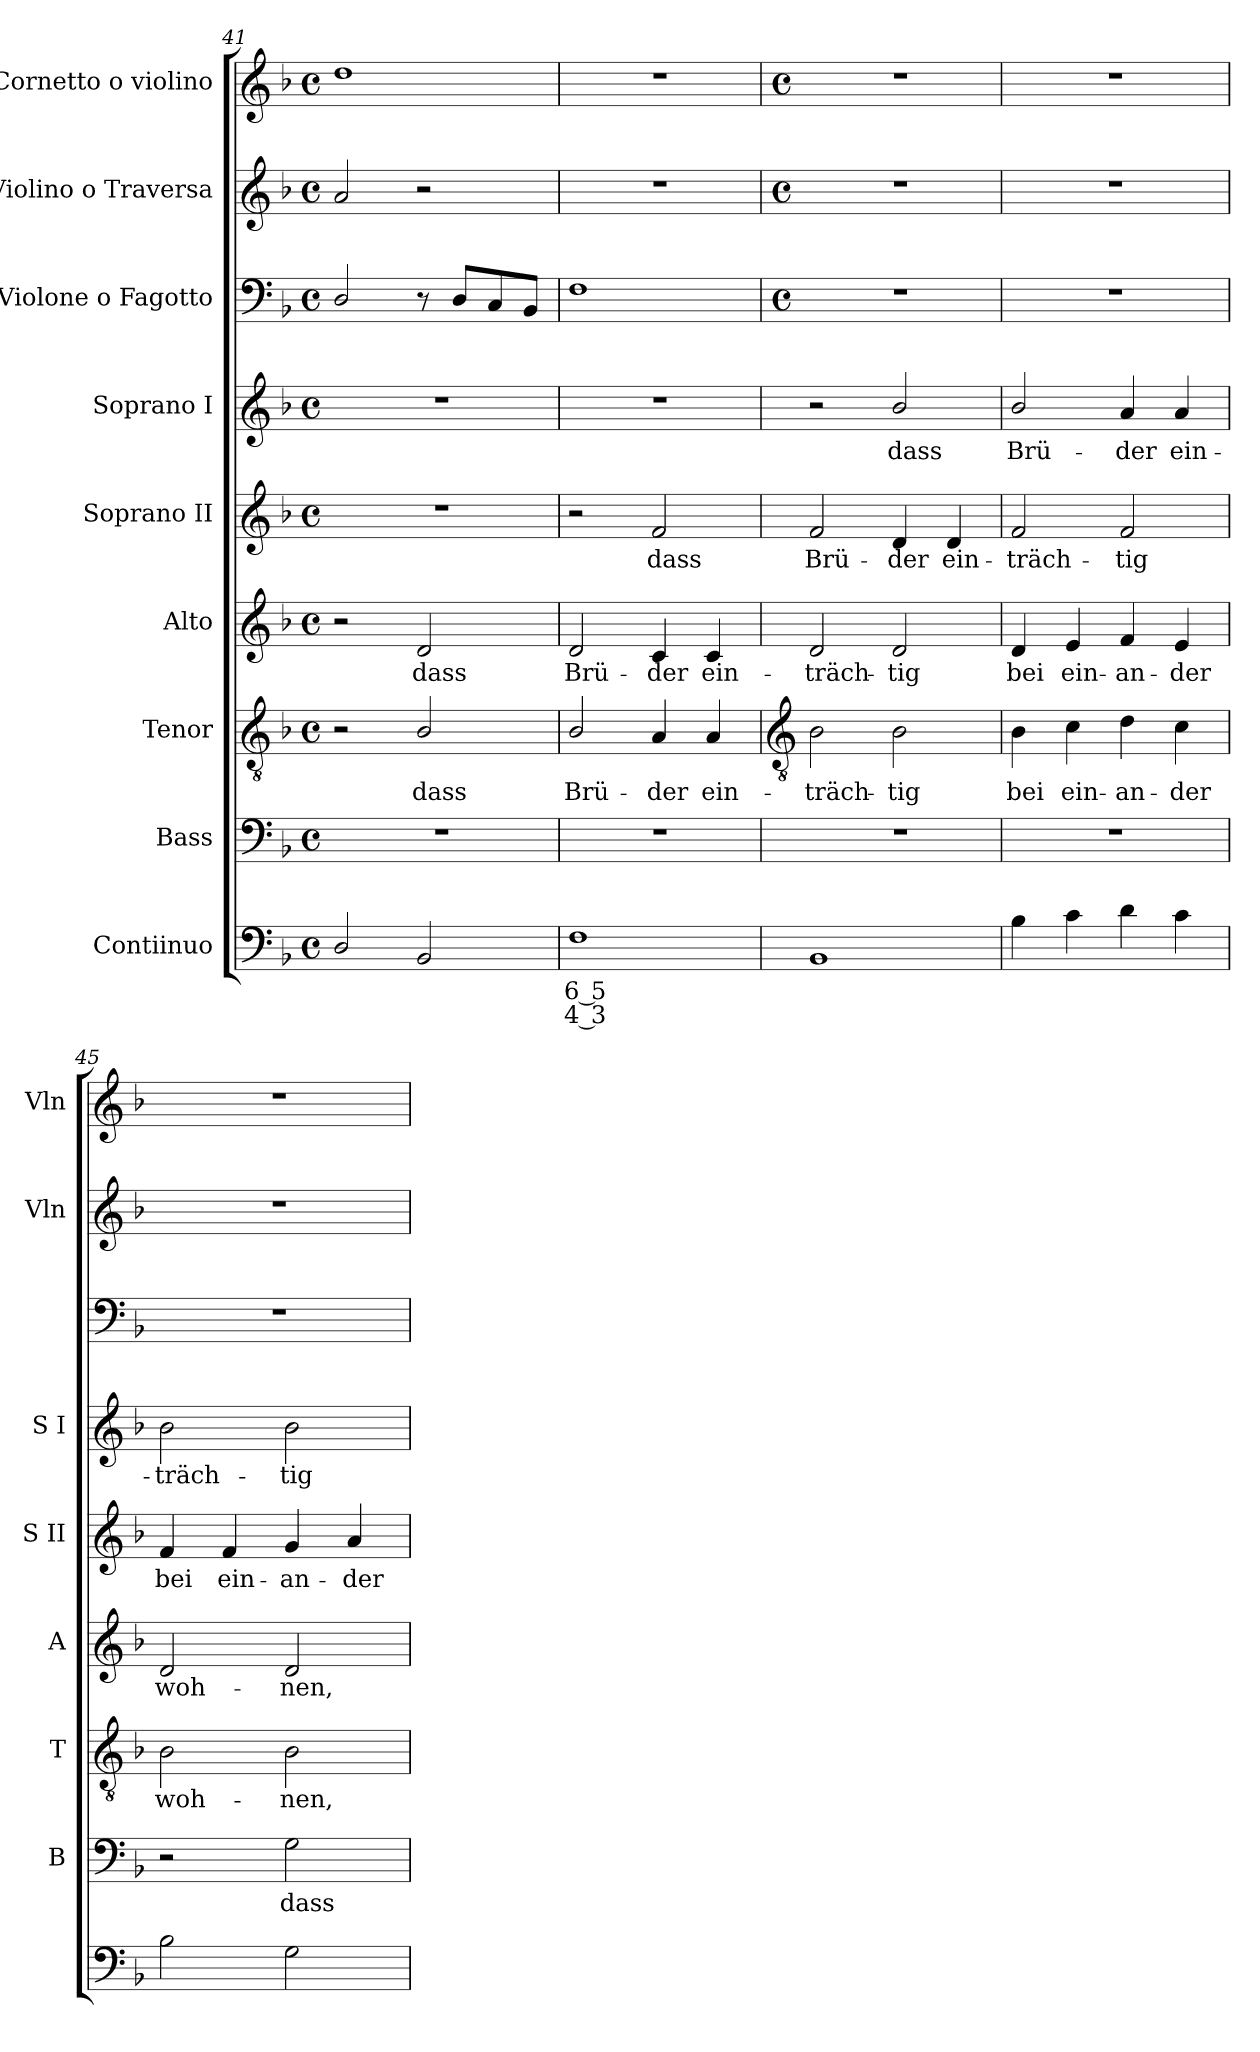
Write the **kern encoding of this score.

**kern	**text	**text	**kern	**text	**kern	**text	**kern	**text	**kern	**text	**kern	**text	**kern	**kern	**kern
*part9	*part9	*part9	*part8	*part8	*part7	*part7	*part6	*part6	*part5	*part5	*part4	*part4	*part3	*part2	*part1
*staff9	*staff9	*staff9	*staff8	*staff8	*staff7	*staff7	*staff6	*staff6	*staff5	*staff5	*staff4	*staff4	*staff3	*staff2	*staff1
*I"Contiinuo	*	*	*I"Bass	*	*I"Tenor	*	*I"Alto	*	*I"Soprano II	*	*I"Soprano I	*	*I"Violone o Fagotto	*I"Violino o Traversa	*I"Cornetto o violino
*	*	*	*I'B	*	*I'T	*	*I'A	*	*I'S II	*	*I'S I	*	*	*I'Vln	*I'Vln
*clefF4	*	*	*clefF4	*	*clefGv2	*	*clefG2	*	*clefG2	*	*clefG2	*	*clefF4	*clefG2	*clefG2
*k[b-]	*	*	*k[b-]	*	*k[b-]	*	*k[b-]	*	*k[b-]	*	*k[b-]	*	*k[b-]	*k[b-]	*k[b-]
*F:	*	*	*F:	*	*F:	*	*F:	*	*F:	*	*F:	*	*F:	*F:	*F:
*M4/4	*	*	*M4/4	*	*M4/4	*	*M4/4	*	*M4/4	*	*M4/4	*	*M4/4	*M4/4	*M4/4
*met(c)	*	*	*met(c)	*	*met(c)	*	*met(c)	*	*met(c)	*	*met(c)	*	*met(c)	*met(c)	*met(c)
=41	=41	=41	=41	=41	=41	=41	=41	=41	=41	=41	=41	=41	=41	=41	=41
2D/	.	.	1r	.	2r	.	2r	.	1r	.	1r	.	2D/	2a	1dd
!	!	!	!	!	!	!LO:LY:b	!	!LO:LY:b	!	!	!	!	!	!	!
2BB-	.	.	.	.	2B-/	dass	2d	dass	.	.	.	.	8r	2r	.
.	.	.	.	.	.	.	.	.	.	.	.	.	8DL	.	.
.	.	.	.	.	.	.	.	.	.	.	.	.	8C	.	.
.	.	.	.	.	.	.	.	.	.	.	.	.	8BB-J	.	.
=42	=42	=42	=42	=42	=42	=42	=42	=42	=42	=42	=42	=42	=42	=42	=42
!	!LO:LY:b	!LO:LY:b	!	!	!	!LO:LY:b	!	!LO:LY:b	!	!	!	!	!	!	!
1F	6 5	4 3	1r	.	2B-/	Brü-	2d	Brü-	2r	.	1r	.	1F	1r	1r
!	!	!	!	!	!	!LO:LY:b	!	!LO:LY:b	!	!LO:LY:b	!	!	!	!	!
.	.	.	.	.	4A	-der	4c	-der	2f	dass	.	.	.	.	.
!	!	!	!	!	!	!LO:LY:b	!	!LO:LY:b	!	!	!	!	!	!	!
.	.	.	.	.	4A	ein-	4c	ein-	.	.	.	.	.	.	.
!!LO:LB:g=z
=43	=43	=43	=43	=43	=43	=43	=43	=43	=43	=43	=43	=43	=43	=43	=43
*	*	*	*	*	*clefGv2	*	*	*	*	*	*	*	*	*	*
*	*	*	*	*	*	*	*	*	*	*	*	*	*M4/4	*M4/4	*M4/4
*	*	*	*	*	*	*	*	*	*	*	*	*	*met(c)	*met(c)	*met(c)
!	!	!	!	!	!	!LO:LY:b	!	!LO:LY:b	!	!LO:LY:b	!	!	!	!	!
1BB-	.	.	1r	.	2B-	-träch-	2d	-träch-	2f	Brü-	2r	.	1r	1r	1r
!	!	!	!	!	!	!LO:LY:b	!	!LO:LY:b	!	!LO:LY:b	!	!LO:LY:b	!	!	!
.	.	.	.	.	2B-	-tig	2d	-tig	4d	-der	2b-/	dass	.	.	.
!	!	!	!	!	!	!	!	!	!	!LO:LY:b	!	!	!	!	!
.	.	.	.	.	.	.	.	.	4d	ein-	.	.	.	.	.
=44	=44	=44	=44	=44	=44	=44	=44	=44	=44	=44	=44	=44	=44	=44	=44
!	!	!	!	!	!	!LO:LY:b	!	!LO:LY:b	!	!LO:LY:b	!	!LO:LY:b	!	!	!
4B-	.	.	1r	.	4B-	bei	4d	bei	2f	-träch-	2b-/	Brü-	1r	1r	1r
!	!	!	!	!	!	!LO:LY:b	!	!LO:LY:b	!	!	!	!	!	!	!
4c	.	.	.	.	4c	ein-	4e	ein-	.	.	.	.	.	.	.
!	!	!	!	!	!	!LO:LY:b	!	!LO:LY:b	!	!LO:LY:b	!	!LO:LY:b	!	!	!
4d	.	.	.	.	4d	-an-	4f	-an-	2f	-tig	4a	-der	.	.	.
!	!	!	!	!	!	!LO:LY:b	!	!LO:LY:b	!	!	!	!LO:LY:b	!	!	!
4c	.	.	.	.	4c	-der	4e	-der	.	.	4a	ein-	.	.	.
=45	=45	=45	=45	=45	=45	=45	=45	=45	=45	=45	=45	=45	=45	=45	=45
!	!	!	!	!	!	!LO:LY:b	!	!LO:LY:b	!	!LO:LY:b	!	!LO:LY:b	!	!	!
2B-	.	.	2r	.	2B-	woh-	2d	woh-	4f	bei	2b-	-träch-	1r	1r	1r
!	!	!	!	!	!	!	!	!	!	!LO:LY:b	!	!	!	!	!
.	.	.	.	.	.	.	.	.	4f	ein-	.	.	.	.	.
!	!	!	!	!LO:LY:b	!	!LO:LY:b	!	!LO:LY:b	!	!LO:LY:b	!	!LO:LY:b	!	!	!
2G	.	.	2G	dass	2B-	-nen,	2d	-nen,	4g	-an-	2b-	-tig	.	.	.
!	!	!	!	!	!	!	!	!	!	!LO:LY:b	!	!	!	!	!
.	.	.	.	.	.	.	.	.	4a	-der	.	.	.	.	.
=	=	=	=	=	=	=	=	=	=	=	=	=	=	=	=
*-	*-	*-	*-	*-	*-	*-	*-	*-	*-	*-	*-	*-	*-	*-	*-
